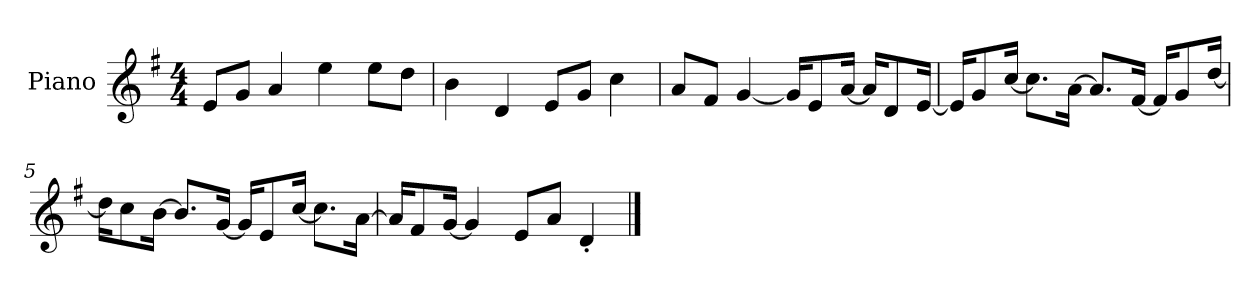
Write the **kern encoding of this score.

**kern
*part1
*staff1
*I"Piano
*I'P-no
*clefG2
*k[f#]
*M4/4
*MM90
=1
8e/L
8g/J
4a/
4ee\
8ee\L
8dd\J
=2
4b\
4d/
8e/L
8g/J
4cc\
=3
8a/L
8f#/J
[4g/
16g/KL]
8e/
[16a/Jk
16a/KL]
8d/
[16e/Jk
=4
16e/KL]
8g/
[16cc/Jk
8.cc\L]
[16a\Jk
8.a/L]
[16f#/Jk
16f#/KL]
8g/
[16dd/Jk
!!LO:LB:g=z
=5
16dd\KL]
8cc\
[16b\Jk
8.b/L]
[16g/Jk
16g/KL]
8e/
[16cc/Jk
8.cc\L]
[16a\Jk
=6
16a/KL]
8f#/
[16g/Jk
4g/]
8e/L
8a/J
4d'/
==
*-
